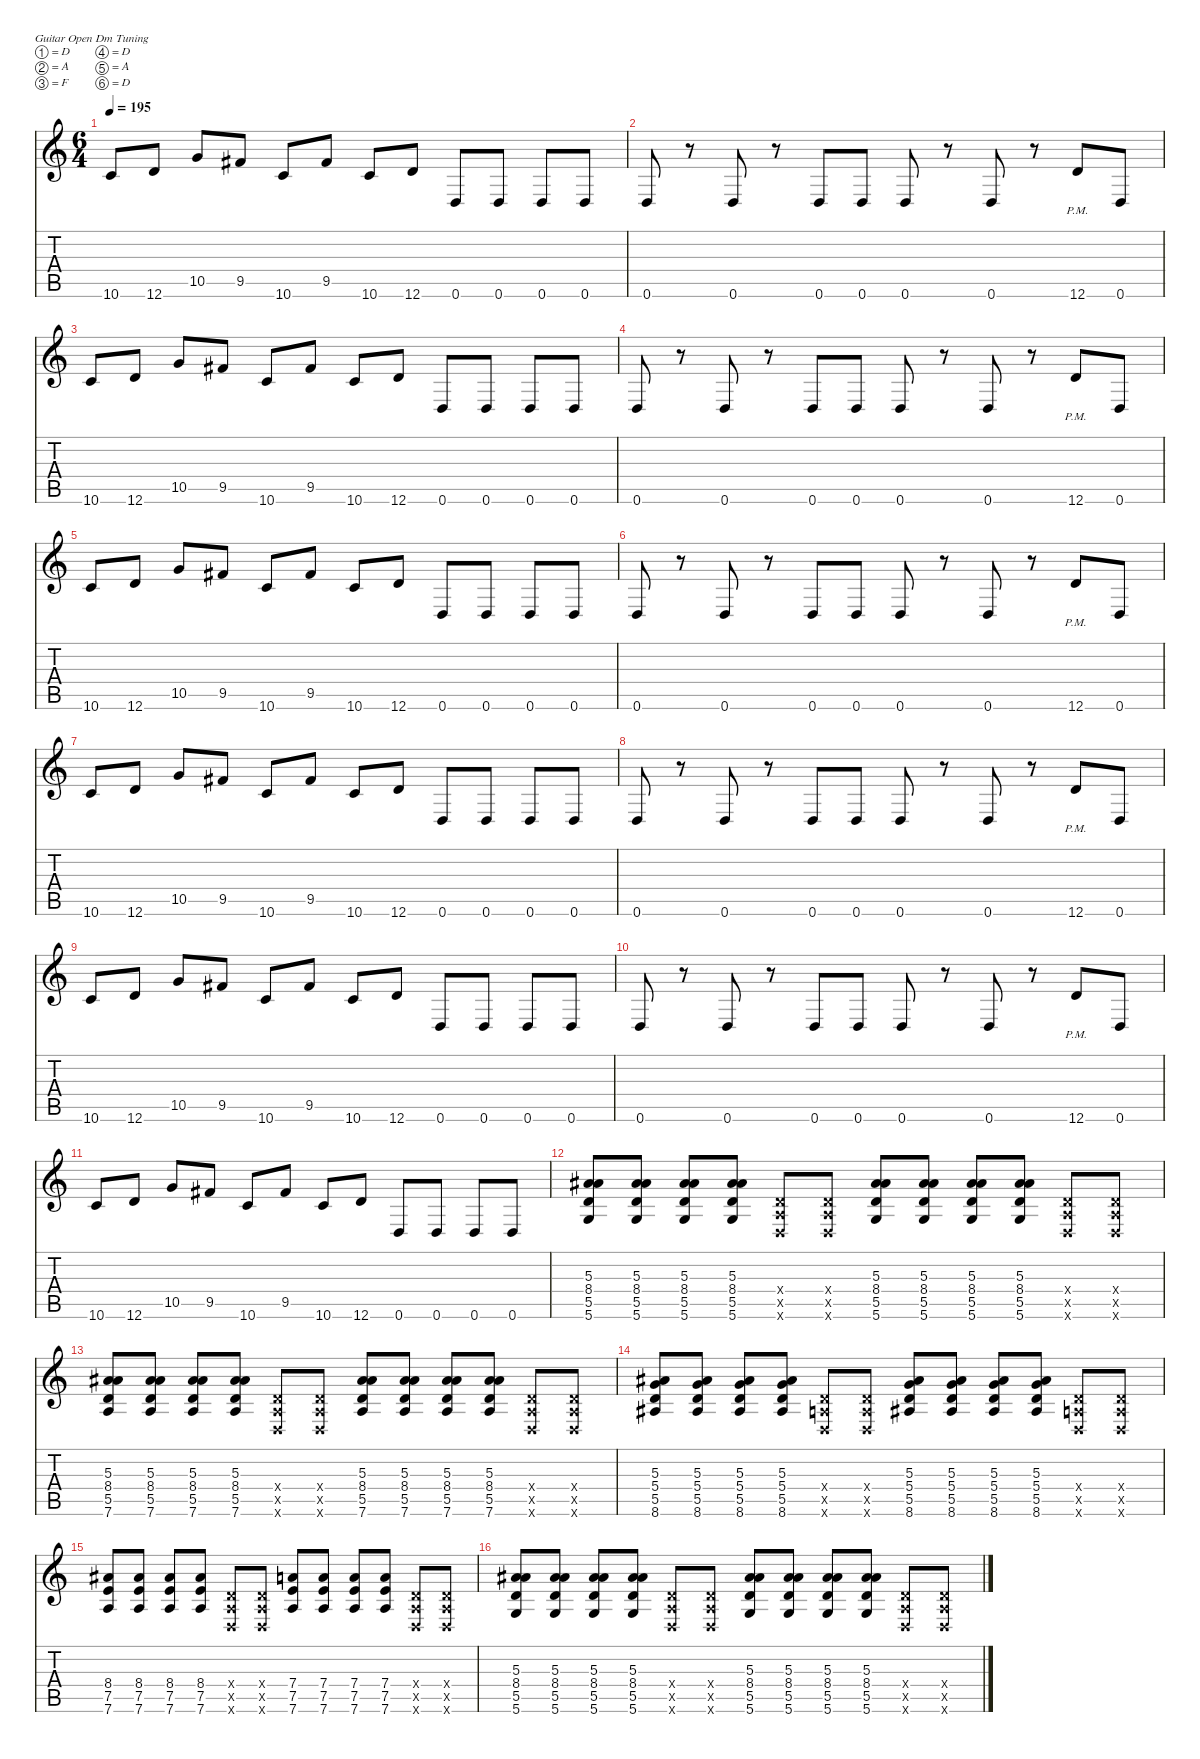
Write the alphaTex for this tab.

\defaultSystemsLayout 4
\hideDynamics
\bracketExtendMode nobrackets
\singleTrackTrackNamePolicy hidden
\multiTrackTrackNamePolicy hidden
\firstSystemTrackNameMode fullname
\firstSystemTrackNameOrientation horizontal
\otherSystemsTrackNameOrientation horizontal
\track ("Guitar 2" "dist.guit.") {instrument distortionguitar}
\staff {score tabs}
\tuning (D4 A3 F3 D3 A2 D2)
\ts (6 4)
\tempo 195
\clef g2
\ks c
10.6.8{dy f beam Up} 12.6.8{beam Up} 10.5.8{beam Up} 9.5{acc #}.8{beam Up} 10.6.8{beam Up} 9.5{acc #}.8{beam Up} 10.6.8{beam Up} 12.6.8{beam Up} 0.6.8{beam Up} 0.6.8{beam Up} 0.6.8{beam Up} 0.6.8{beam Up} |
0.6.8{beam Up} r.8{beam Up} 0.6.8{beam Up} r.8{beam Up} 0.6.8{beam Up} 0.6.8{beam Up} 0.6.8{beam Up} r.8{beam Up} 0.6.8{beam Up} r.8{beam Up} 12.6{pm}.8{beam Up} 0.6.8{beam Up} |
10.6.8{beam Up} 12.6.8{beam Up} 10.5.8{beam Up} 9.5{acc #}.8{beam Up} 10.6.8{beam Up} 9.5{acc #}.8{beam Up} 10.6.8{beam Up} 12.6.8{beam Up} 0.6.8{beam Up} 0.6.8{beam Up} 0.6.8{beam Up} 0.6.8{beam Up} |
0.6.8{beam Up} r.8{beam Up} 0.6.8{beam Up} r.8{beam Up} 0.6.8{beam Up} 0.6.8{beam Up} 0.6.8{beam Up} r.8{beam Up} 0.6.8{beam Up} r.8{beam Up} 12.6{pm}.8{beam Up} 0.6.8{beam Up} |
10.6.8{beam Up} 12.6.8{beam Up} 10.5.8{beam Up} 9.5{acc #}.8{beam Up} 10.6.8{beam Up} 9.5{acc #}.8{beam Up} 10.6.8{beam Up} 12.6.8{beam Up} 0.6.8{beam Up} 0.6.8{beam Up} 0.6.8{beam Up} 0.6.8{beam Up} |
0.6.8{beam Up} r.8{beam Up} 0.6.8{beam Up} r.8{beam Up} 0.6.8{beam Up} 0.6.8{beam Up} 0.6.8{beam Up} r.8{beam Up} 0.6.8{beam Up} r.8{beam Up} 12.6{pm}.8{beam Up} 0.6.8{beam Up} |
10.6.8{beam Up} 12.6.8{beam Up} 10.5.8{beam Up} 9.5{acc #}.8{beam Up} 10.6.8{beam Up} 9.5{acc #}.8{beam Up} 10.6.8{beam Up} 12.6.8{beam Up} 0.6.8{beam Up} 0.6.8{beam Up} 0.6.8{beam Up} 0.6.8{beam Up} |
0.6.8{beam Up} r.8{beam Up} 0.6.8{beam Up} r.8{beam Up} 0.6.8{beam Up} 0.6.8{beam Up} 0.6.8{beam Up} r.8{beam Up} 0.6.8{beam Up} r.8{beam Up} 12.6{pm}.8{beam Up} 0.6.8{beam Up} |
10.6.8{beam Up} 12.6.8{beam Up} 10.5.8{beam Up} 9.5{acc #}.8{beam Up} 10.6.8{beam Up} 9.5{acc #}.8{beam Up} 10.6.8{beam Up} 12.6.8{beam Up} 0.6.8{beam Up} 0.6.8{beam Up} 0.6.8{beam Up} 0.6.8{beam Up} |
0.6.8{beam Up} r.8{beam Up} 0.6.8{beam Up} r.8{beam Up} 0.6.8{beam Up} 0.6.8{beam Up} 0.6.8{beam Up} r.8{beam Up} 0.6.8{beam Up} r.8{beam Up} 12.6{pm}.8{beam Up} 0.6.8{beam Up} |
10.6.8{beam Up} 12.6.8{beam Up} 10.5.8{beam Up} 9.5{acc #}.8{beam Up} 10.6.8{beam Up} 9.5{acc #}.8{beam Up} 10.6.8{beam Up} 12.6.8{beam Up} 0.6.8{beam Up} 0.6.8{beam Up} 0.6.8{beam Up} 0.6.8{beam Up} |
(5.3{acc #} 8.4{acc #} 5.5 5.6).8{beam Up} (5.3{acc #} 8.4{acc #} 5.5 5.6).8{beam Up} (5.3{acc #} 8.4{acc #} 5.5 5.6).8{beam Up} (5.3{acc #} 8.4{acc #} 5.5 5.6).8{beam Up} (0.4{x} 0.5{x} 0.6{x}).8{beam Up} (0.4{x} 0.5{x} 0.6{x}).8{beam Up} (5.3{acc #} 8.4{acc #} 5.5 5.6).8{beam Up} (5.3{acc #} 8.4{acc #} 5.5 5.6).8{beam Up} (5.3{acc #} 8.4{acc #} 5.5 5.6).8{beam Up} (5.3{acc #} 8.4{acc #} 5.5 5.6).8{beam Up} (0.4{x} 0.5{x} 0.6{x}).8{beam Up} (0.4{x} 0.5{x} 0.6{x}).8{beam Up} |
(5.3{acc #} 8.4{acc #} 5.5 7.6).8{beam Up} (5.3{acc #} 8.4{acc #} 5.5 7.6).8{beam Up} (5.3{acc #} 8.4{acc #} 5.5 7.6).8{beam Up} (5.3{acc #} 8.4{acc #} 5.5 7.6).8{beam Up} (0.4{x} 0.5{x} 0.6{x}).8{beam Up} (0.4{x} 0.5{x} 0.6{x}).8{beam Up} (5.3{acc #} 8.4{acc #} 5.5 7.6).8{beam Up} (5.3{acc #} 8.4{acc #} 5.5 7.6).8{beam Up} (5.3{acc #} 8.4{acc #} 5.5 7.6).8{beam Up} (5.3{acc #} 8.4{acc #} 5.5 7.6).8{beam Up} (0.4{x} 0.5{x} 0.6{x}).8{beam Up} (0.4{x} 0.5{x} 0.6{x}).8{beam Up} |
(5.3{acc #} 5.4 5.5 8.6{acc #}).8{beam Up} (5.3{acc #} 5.4 5.5 8.6{acc #}).8{beam Up} (5.3{acc #} 5.4 5.5 8.6{acc #}).8{beam Up} (5.3{acc #} 5.4 5.5 8.6{acc #}).8{beam Up} (0.4{x} 0.5{x} 0.6{x}).8{beam Up} (0.4{x} 0.5{x} 0.6{x}).8{beam Up} (5.3{acc #} 5.4 5.5 8.6{acc #}).8{beam Up} (5.3{acc #} 5.4 5.5 8.6{acc #}).8{beam Up} (5.3{acc #} 5.4 5.5 8.6{acc #}).8{beam Up} (5.3{acc #} 5.4 5.5 8.6{acc #}).8{beam Up} (0.4{x} 0.5{x} 0.6{x}).8{beam Up} (0.4{x} 0.5{x} 0.6{x}).8{beam Up} |
(8.4{acc #} 7.5 7.6).8{beam Up} (8.4{acc #} 7.5 7.6).8{beam Up} (8.4{acc #} 7.5 7.6).8{beam Up} (8.4{acc #} 7.5 7.6).8{beam Up} (0.4{x} 0.5{x} 0.6{x}).8{beam Up} (0.4{x} 0.5{x} 0.6{x}).8{beam Up} (7.4 7.5 7.6).8{beam Up} (7.4 7.5 7.6).8{beam Up} (7.4 7.5 7.6).8{beam Up} (7.4 7.5 7.6).8{beam Up} (0.4{x} 0.5{x} 0.6{x}).8{beam Up} (0.4{x} 0.5{x} 0.6{x}).8{beam Up} |
(5.3{acc #} 8.4{acc #} 5.5 5.6).8{beam Up} (5.3{acc #} 8.4{acc #} 5.5 5.6).8{beam Up} (5.3{acc #} 8.4{acc #} 5.5 5.6).8{beam Up} (5.3{acc #} 8.4{acc #} 5.5 5.6).8{beam Up} (0.4{x} 0.5{x} 0.6{x}).8{beam Up} (0.4{x} 0.5{x} 0.6{x}).8{beam Up} (5.3{acc #} 8.4{acc #} 5.5 5.6).8{beam Up} (5.3{acc #} 8.4{acc #} 5.5 5.6).8{beam Up} (5.3{acc #} 8.4{acc #} 5.5 5.6).8{beam Up} (5.3{acc #} 8.4{acc #} 5.5 5.6).8{beam Up} (0.4{x} 0.5{x} 0.6{x}).8{beam Up} (0.4{x} 0.5{x} 0.6{x}).8{beam Up}
